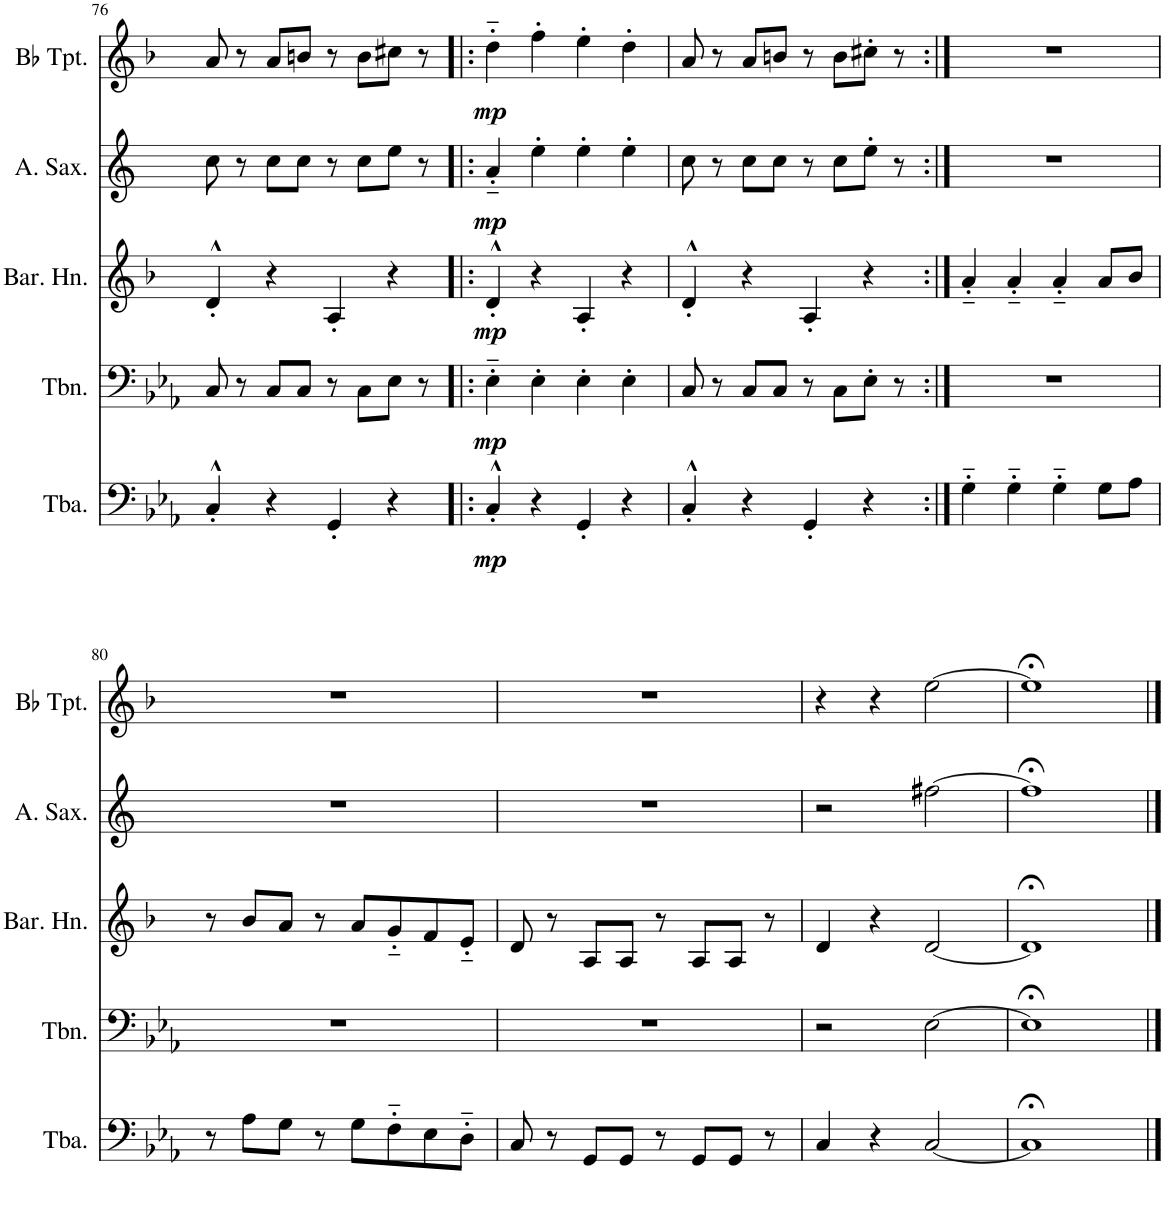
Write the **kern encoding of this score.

**kern	**dynam	**kern	**dynam	**kern	**dynam	**kern	**dynam	**kern	**dynam
*part5	*part5	*part4	*part4	*part3	*part3	*part2	*part2	*part1	*part1
*staff5	*staff5	*staff4	*staff4	*staff3	*staff3	*staff2	*staff2	*staff1	*staff1
*I"Tuba	*	*I"Trombone	*	*I"Baritone Horn	*	*I"Alto Saxophone	*	*I"Bb Trumpet	*
*I'Tba.	*	*I'Tbn.	*	*I'Bar. Hn.	*	*I'A. Sax.	*	*I'Bb Tpt.	*
!!LO:PB:g=z
*clefF4	*	*clefF4	*	*clefG2	*	*clefG2	*	*clefG2	*
*	*	*	*	*Trd8c14	*	*Trd5c9	*	*Trd1c2	*
*k[b-e-a-]	*	*k[b-e-a-]	*	*k[b-]	*	*k[]	*	*k[b-]	*
*M4/4	*	*M4/4	*	*M4/4	*	*M4/4	*	*M4/4	*
=76	=76	=76	=76	=76	=76	=76	=76	=76	=76
4C'^^/	.	8C/	.	4d'^^/	.	8cc\	.	8a/	.
.	.	8r	.	.	.	8r	.	8r	.
4r	.	8C/L	.	4r	.	8cc\L	.	8a/L	.
.	.	8C/J	.	.	.	8cc\J	.	8bn/J	.
4GG'/	.	8r	.	4A'/	.	8r	.	8r	.
.	.	8C\L	.	.	.	8cc\L	.	8b\L	.
4r	.	8E-\J	.	4r	.	8ee\J	.	8cc#X\J	.
.	.	8r	.	.	.	8r	.	8r	.
=77!|:	=77!|:	=77!|:	=77!|:	=77!|:	=77!|:	=77!|:	=77!|:	=77!|:	=77!|:
!	!LO:DY:b	!	!LO:DY:b	!	!LO:DY:b	!	!LO:DY:b	!	!LO:DY:b
4C'^^/	mp	4E-'~\	mp	4d'^^/	mp	4a'~/	mp	4dd'~\	mp
4r	.	4E-'\	.	4r	.	4ee'\	.	4ff'\	.
4GG'/	.	4E-'\	.	4A'/	.	4ee'\	.	4ee'\	.
4r	.	4E-'\	.	4r	.	4ee'\	.	4dd'\	.
=78	=78	=78	=78	=78	=78	=78	=78	=78	=78
4C'^^/	.	8C/	.	4d'^^/	.	8cc\	.	8a/	.
.	.	8r	.	.	.	8r	.	8r	.
4r	.	8C/L	.	4r	.	8cc\L	.	8a/L	.
.	.	8C/J	.	.	.	8cc\J	.	8bn/J	.
4GG'/	.	8r	.	4A'/	.	8r	.	8r	.
.	.	8C\L	.	.	.	8cc\L	.	8b\L	.
4r	.	8E-'\J	.	4r	.	8ee'\J	.	8cc#X'\J	.
.	.	8r	.	.	.	8r	.	8r	.
=79:|!	=79:|!	=79:|!	=79:|!	=79:|!	=79:|!	=79:|!	=79:|!	=79:|!	=79:|!
4G'~\	.	1r	.	4a'~/	.	1r	.	1r	.
4G'~\	.	.	.	4a'~/	.	.	.	.	.
4G'~\	.	.	.	4a'~/	.	.	.	.	.
8G\L	.	.	.	8a/L	.	.	.	.	.
8A-\J	.	.	.	8b-/J	.	.	.	.	.
!!LO:LB:g=z
=80	=80	=80	=80	=80	=80	=80	=80	=80	=80
8r	.	1r	.	8r	.	1r	.	1r	.
8A-\L	.	.	.	8b-/L	.	.	.	.	.
8G\J	.	.	.	8a/J	.	.	.	.	.
8r	.	.	.	8r	.	.	.	.	.
8G\L	.	.	.	8a/L	.	.	.	.	.
8F'~\	.	.	.	8g'~/	.	.	.	.	.
8E-\	.	.	.	8f/	.	.	.	.	.
8D'~\J	.	.	.	8e'~/J	.	.	.	.	.
=81	=81	=81	=81	=81	=81	=81	=81	=81	=81
8C/	.	1r	.	8d/	.	1r	.	1r	.
8r	.	.	.	8r	.	.	.	.	.
8GG/L	.	.	.	8A/L	.	.	.	.	.
8GG/J	.	.	.	8A/J	.	.	.	.	.
8r	.	.	.	8r	.	.	.	.	.
8GG/L	.	.	.	8A/L	.	.	.	.	.
8GG/J	.	.	.	8A/J	.	.	.	.	.
8r	.	.	.	8r	.	.	.	.	.
=82	=82	=82	=82	=82	=82	=82	=82	=82	=82
4C/	.	2r	.	4d/	.	2r	.	4r	.
4r	.	.	.	4r	.	.	.	4r	.
[2C/	.	[2E-\	.	[2d/	.	[2ff#X\	.	[2ee\	.
=83	=83	=83	=83	=83	=83	=83	=83	=83	=83
1C;<]	.	1E-;<]	.	1d;<]	.	1ff#;<]	.	1ee;<]	.
==	==	==	==	==	==	==	==	==	==
*-	*-	*-	*-	*-	*-	*-	*-	*-	*-
